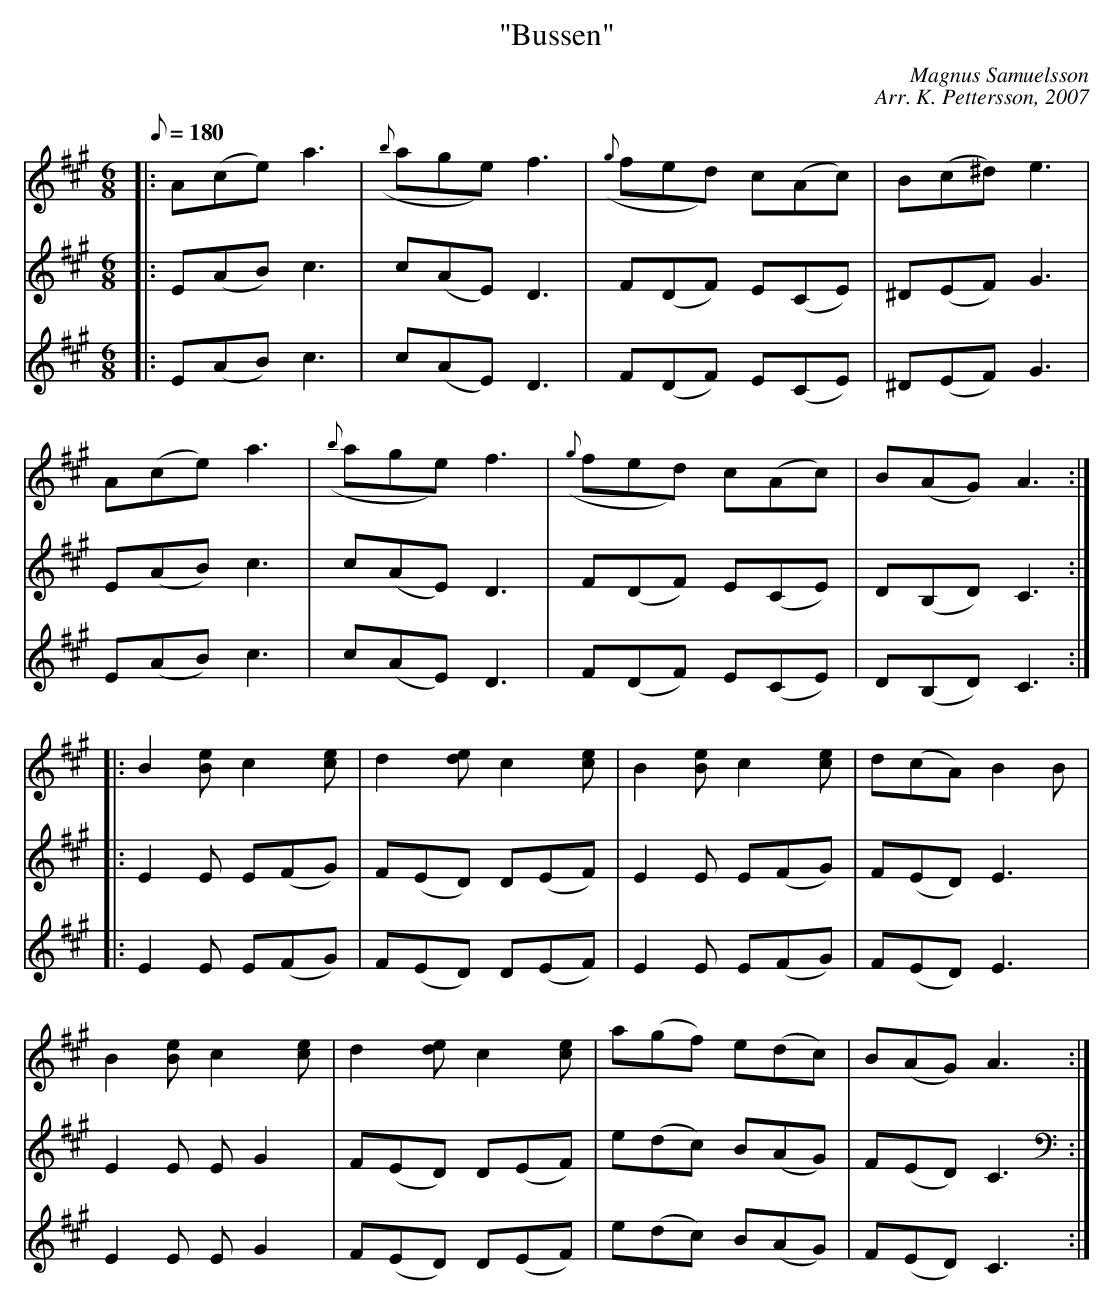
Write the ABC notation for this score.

X:1
T: "Bussen"
C: Magnus Samuelsson
C: Arr. K. Pettersson, 2007
M: 6/8
L: 1/8
K: A
Q: 180
[V:1] |: A(ce) a3 | ({b}age) f3 | ({g}fed) c(Ac) | B(c^d) e3 |
[V:1] A(ce) a3 | ({b}age) f3 | ({g}fed) c(Ac) | B(AG) A3:|
[V:1] |: B2[Be] c2[ce] | d2[de] c2[ce] | B2[Be] c2[ce] | d(cA) B2B |
[V:1] B2[Be] c2[ce] | d2[de] c2[ce] | a(gf) e(dc) | B(AG) A3 :|
[V:2] |: E(AB) c3 | c(AE) D3 | F(DF) E(CE) | ^D(EF) G3 |
[V:2] E(AB) c3 | c(AE) D3 | F(DF) E(CE) | D(B,D) C3 :|
[V:2] |: E2E E(FG) | F(ED) D(EF) | E2E E(FG) | F(ED) E3 |
[V:2] E2E EG2 | F(ED) D(EF) | e(dc) B(AG) | F(ED) C3 :|
K: bass
[V:3] |: E(AB) c3 | c(AE) D3 | F(DF) E(CE) | ^D(EF) G3 |
[V:3] E(AB) c3 | c(AE) D3 | F(DF) E(CE) | D(B,D) C3 :|
[V:3] |: E2E E(FG) | F(ED) D(EF) | E2E E(FG) | F(ED) E3 |
[V:3] E2E EG2 | F(ED) D(EF) | e(dc) B(AG) | F(ED) C3 :|
